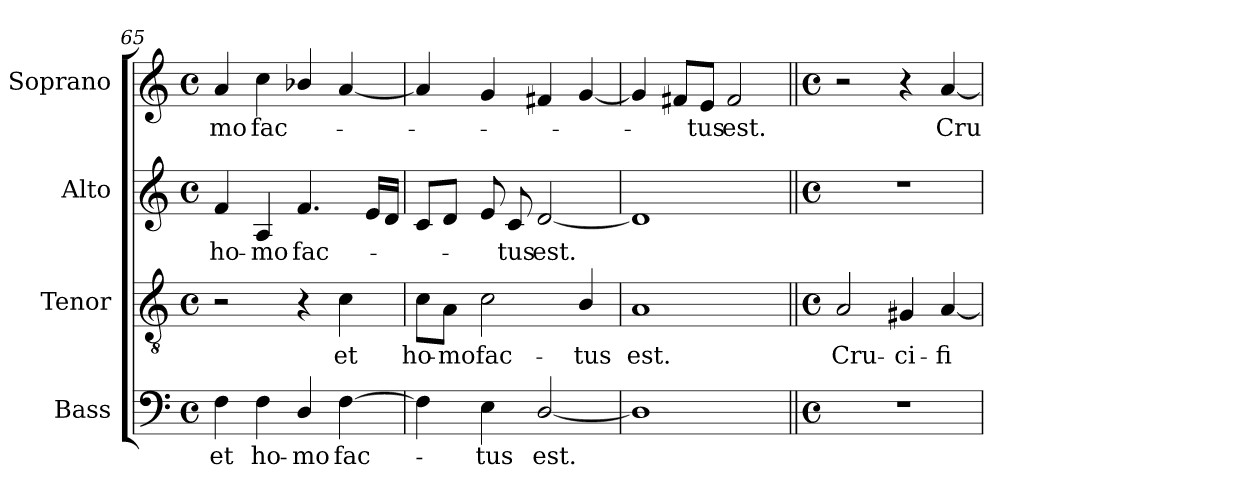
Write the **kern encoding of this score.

**kern	**text	**kern	**text	**kern	**text	**kern	**text
*part4	*part4	*part3	*part3	*part2	*part2	*part1	*part1
*staff4	*staff4	*staff3	*staff3	*staff2	*staff2	*staff1	*staff1
*I"Bass	*	*I"Tenor	*	*I"Alto	*	*I"Soprano	*
*I'B.	*	*I'T.	*	*I'A.	*	*I'S.	*
*clefF4	*	*clefGv2	*	*clefG2	*	*clefG2	*
*	*	*ITrd7c12	*	*	*	*	*
*k[]	*	*k[]	*	*k[]	*	*k[]	*
*C:	*	*C:	*	*C:	*	*C:	*
*M4/4	*	*M4/4	*	*M4/4	*	*M4/4	*
*met(c)	*	*met(c)	*	*met(c)	*	*met(c)	*
=65	=65	=65	=65	=65	=65	=65	=65
!	!LO:LY:b:color=#000000	!	!	!	!	!	!
!	!	!	!	!	!LO:LY:b:color=#000000	!	!
!	!	!	!	!	!	!	!LO:LY:b:color=#000000
4Fi\	et	2r	.	4fi/	ho-	4ai/	-mo
!	!LO:LY:b:color=#000000	!	!	!	!	!	!
!	!	!	!	!	!LO:LY:b:color=#000000	!	!
!	!	!	!	!	!	!	!LO:LY:b:color=#000000
4Fi\	ho-	.	.	4Ai/	-mo	4cci\	fac-
!	!LO:LY:b:color=#000000	!	!	!	!	!	!
!	!	!	!	!	!LO:LY:b:color=#000000	!	!
4Di/	-mo	4r	.	4.fi/	fac-	4b-Xi/	.
!	!LO:LY:b:color=#000000	!	!	!	!	!	!
!	!	!	!LO:LY:b:color=#000000	!	!	!	!
[4Fi\	fac-	4Ci\	et	.	.	[4ai/	.
.	.	.	.	16ei/LL	.	.	.
.	.	.	.	16di/JJ	.	.	.
=66	=66	=66	=66	=66	=66	=66	=66
!	!	!	!LO:LY:b:color=#000000	!	!	!	!
4Fi\]	.	8Ci\L	ho-	8ci/L	.	4ai/]	.
!	!	!	!LO:LY:b:color=#000000	!	!	!	!
.	.	8AAi\J	-mo	8di/J	.	.	.
!	!LO:LY:b:color=#000000	!	!	!	!	!	!
!	!	!	!LO:LY:b:color=#000000	!	!	!	!
4Ei\	-tus	2Ci\	fac-	8ei/	.	4gi/	.
!	!	!	!	!	!LO:LY:b:color=#000000	!	!
.	.	.	.	8ci/	-tus	.	.
!	!LO:LY:b:color=#000000	!	!	!	!	!	!
!	!	!	!	!	!LO:LY:b:color=#000000	!	!
[2Di/	est.	.	.	[2di/	est.	4f#Xi/	.
!	!	!	!LO:LY:b:color=#000000	!	!	!	!
.	.	4BBi/	-tus	.	.	[4gi/	.
=67	=67	=67	=67	=67	=67	=67	=67
!	!	!	!LO:LY:b:color=#000000	!	!	!	!
1Di]	.	1AAi	est.	1di]	.	4gi/]	.
.	.	.	.	.	.	8f#Xi/L	.
!	!	!	!	!	!	!	!LO:LY:b:color=#000000
.	.	.	.	.	.	8ei/J	-tus
!	!	!	!	!	!	!	!LO:LY:b:color=#000000
.	.	.	.	.	.	2f#i/	est.
!!LO:LB:g=z
=68||	=68||	=68||	=68||	=68||	=68||	=68||	=68||
*M4/4	*	*M4/4	*	*M4/4	*	*M4/4	*
*met(c)	*	*met(c)	*	*met(c)	*	*met(c)	*
!	!	!	!LO:LY:b:color=#000000	!	!	!	!
1r	.	2AAi/	Cru-	1r	.	2r	.
!	!	!	!LO:LY:b:color=#000000	!	!	!	!
.	.	4GG#Xi/	-ci-	.	.	4r	.
!	!	!	!LO:LY:b:color=#000000	!	!	!	!
!	!	!	!	!	!	!	!LO:LY:b:color=#000000
.	.	[4AAi/	-fi-	.	.	[4ai/	Cru-
=	=	=	=	=	=	=	=
*-	*-	*-	*-	*-	*-	*-	*-
